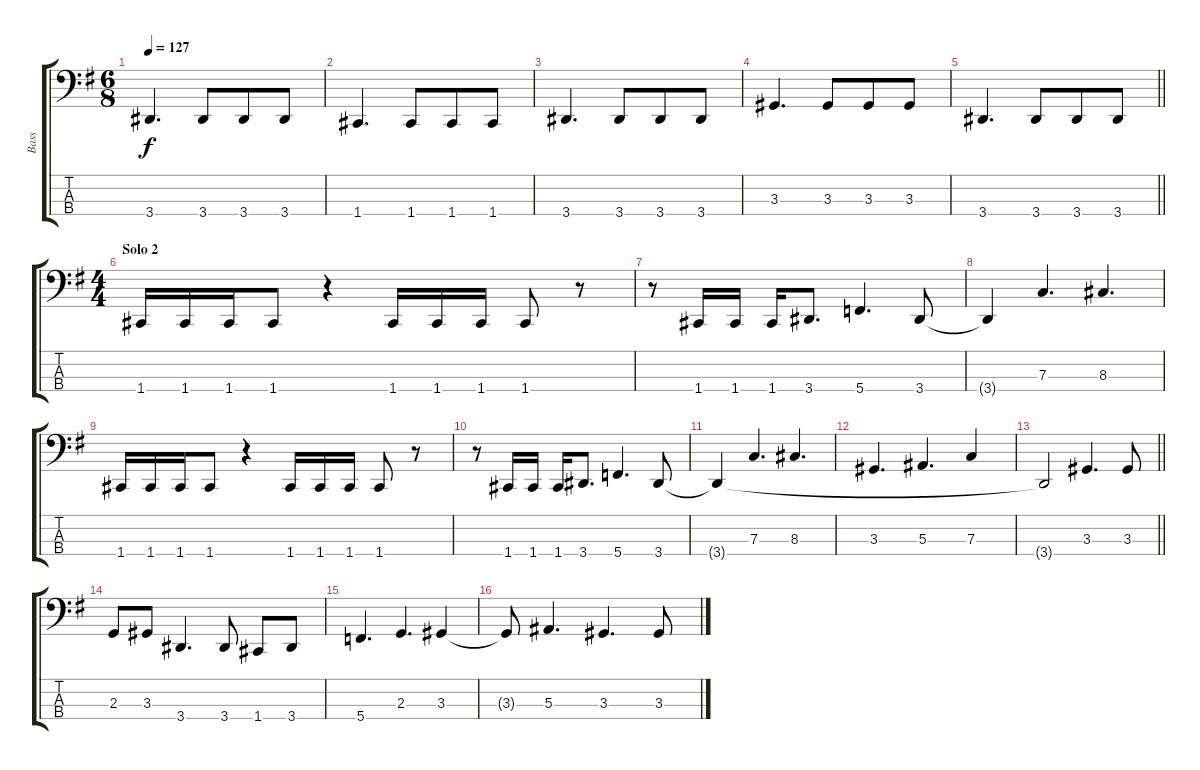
\track ("Bass" "Bass") {instrument electricbasspick}
\staff {score tabs}
\tuning (Eb2 Bb1 F1 C1) {hide}
\ts (6 8)
\tempo 127
\clef f4
\ks g
3.4.4{d dy f} 3.4.8 3.4.8 3.4.8 |
1.4.4{d} 1.4.8 1.4.8 1.4.8 |
3.4.4{d} 3.4.8 3.4.8 3.4.8 |
3.3.4{d} 3.3.8 3.3.8 3.3.8 |
\barLineRight lightlight
3.4.4{d} 3.4.8 3.4.8 3.4.8 |
\ts (4 4)
\section ("" "Solo 2")
1.4.16 1.4.16 1.4.16 1.4.8 r.4 1.4.16 1.4.16 1.4.16 1.4.8 r.8 |
r.8 1.4.16 1.4.16 1.4.16 3.4.8{d} 5.4.4{d} 3.4.8 |
3.4{t}.4 7.3.4{d} 8.3.4{d} |
1.4.16 1.4.16 1.4.16 1.4.8 r.4 1.4.16 1.4.16 1.4.16 1.4.8 r.8 |
r.8 1.4.16 1.4.16 1.4.16 3.4.8{d} 5.4.4{d} 3.4.8 |
3.4{t}.4 7.3.4{d} 8.3.4{d} |
3.3.4{d} 5.3.4{d} 7.3.4 |
\barLineRight lightlight
3.4{t}.2 3.3.4{d} 3.3.8 |
2.3.8 3.3.8 3.4.4{d} 3.4.8 1.4.8 3.4.8 |
5.4.4{d} 2.3.4{d} 3.3.4 |
3.3{t}.8 5.3.4{d} 3.3.4{d} 3.3.8
